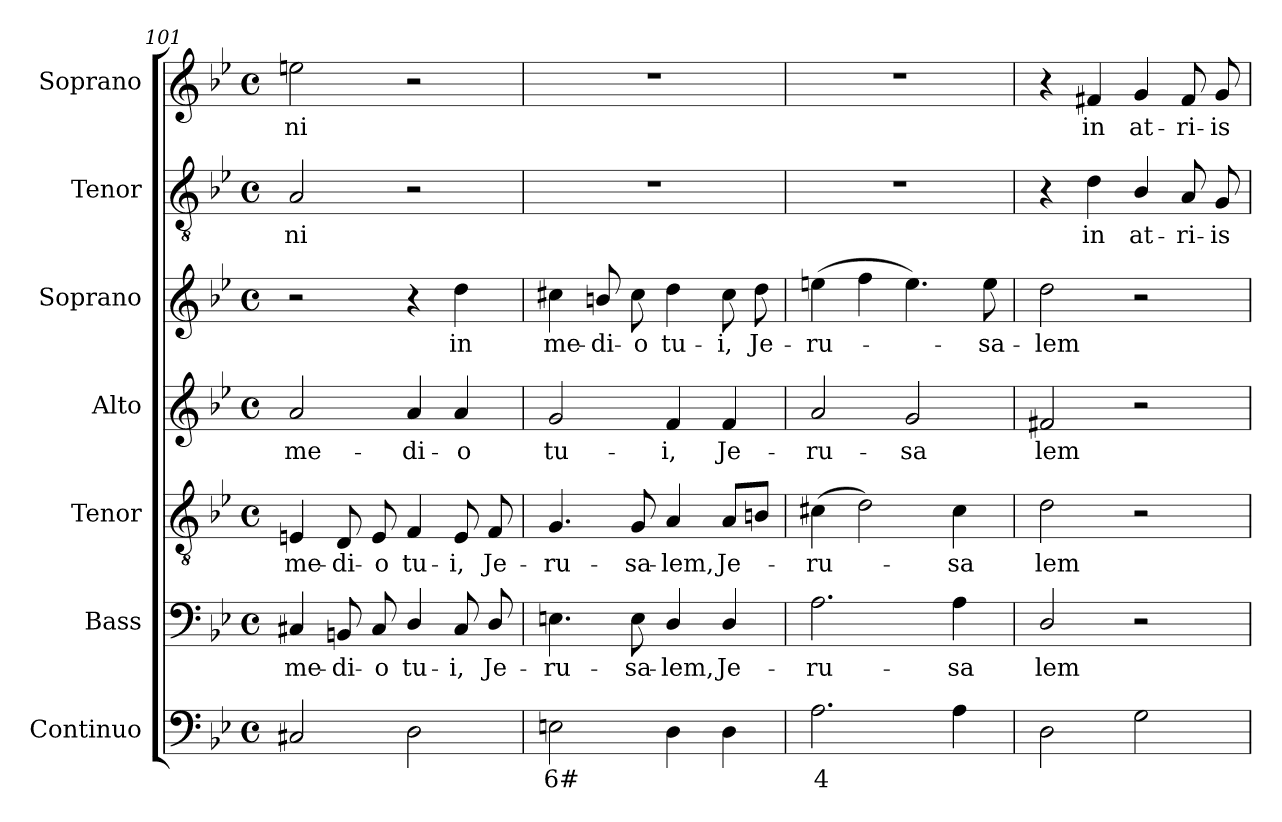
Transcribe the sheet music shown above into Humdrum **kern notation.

**kern	**text	**kern	**text	**kern	**text	**kern	**text	**kern	**text	**kern	**text	**kern	**text
*part7	*part7	*part6	*part6	*part5	*part5	*part4	*part4	*part3	*part3	*part2	*part2	*part1	*part1
*staff7	*staff7	*staff6	*staff6	*staff5	*staff5	*staff4	*staff4	*staff3	*staff3	*staff2	*staff2	*staff1	*staff1
*I"Continuo	*	*I"Bass	*	*I"Tenor	*	*I"Alto	*	*I"Soprano	*	*I"Tenor	*	*I"Soprano	*
*I'Cont.	*	*I'B.	*	*I'T.	*	*I'A.	*	*I'S.	*	*I'T.	*	*I'S.	*
*clefF4	*	*clefF4	*	*clefGv2	*	*clefG2	*	*clefG2	*	*clefGv2	*	*clefG2	*
*	*	*	*	*ITrd7c12	*	*	*	*	*	*ITrd7c12	*	*	*
*k[b-e-]	*	*k[b-e-]	*	*k[b-e-]	*	*k[b-e-]	*	*k[b-e-]	*	*k[b-e-]	*	*k[b-e-]	*
*B-:	*	*B-:	*	*B-:	*	*B-:	*	*B-:	*	*B-:	*	*B-:	*
*M4/4	*	*M4/4	*	*M4/4	*	*M4/4	*	*M4/4	*	*M4/4	*	*M4/4	*
*met(c)	*	*met(c)	*	*met(c)	*	*met(c)	*	*met(c)	*	*met(c)	*	*met(c)	*
=101	=101	=101	=101	=101	=101	=101	=101	=101	=101	=101	=101	=101	=101
!	!	!	!LO:LY:b:color=#000000	!	!	!	!	!	!	!	!	!	!
!	!	!	!	!	!LO:LY:b:color=#000000	!	!	!	!	!	!	!	!
!	!	!	!	!	!	!	!LO:LY:b:color=#000000	!	!	!	!	!	!
!	!	!	!	!	!	!	!	!	!	!	!LO:LY:b:color=#000000	!	!
!	!	!	!	!	!	!	!	!	!	!	!	!	!LO:LY:b:color=#000000
2C#Xi/	.	4C#Xi/	me-	4EEni/	me-	2ai/	me-	2r	.	2AAi/	-ni	2eeni\	-ni
!	!	!	!LO:LY:b:color=#000000	!	!	!	!	!	!	!	!	!	!
!	!	!	!	!	!LO:LY:b:color=#000000	!	!	!	!	!	!	!	!
.	.	8BBni/	-di-	8DDi/	-di-	.	.	.	.	.	.	.	.
!	!	!	!LO:LY:b:color=#000000	!	!	!	!	!	!	!	!	!	!
!	!	!	!	!	!LO:LY:b:color=#000000	!	!	!	!	!	!	!	!
.	.	8C#i/	-o	8EEi/	-o	.	.	.	.	.	.	.	.
!	!	!	!LO:LY:b:color=#000000	!	!	!	!	!	!	!	!	!	!
!	!	!	!	!	!LO:LY:b:color=#000000	!	!	!	!	!	!	!	!
!	!	!	!	!	!	!	!LO:LY:b:color=#000000	!	!	!	!	!	!
2Di\	.	4Di/	tu-	4FFi/	tu-	4ai/	-di-	4r	.	2r	.	2r	.
!	!	!	!LO:LY:b:color=#000000	!	!	!	!	!	!	!	!	!	!
!	!	!	!	!	!LO:LY:b:color=#000000	!	!	!	!	!	!	!	!
!	!	!	!	!	!	!	!LO:LY:b:color=#000000	!	!	!	!	!	!
!	!	!	!	!	!	!	!	!	!LO:LY:b:color=#000000	!	!	!	!
.	.	8C#i/	-i,	8EEi/	-i,	4ai/	-o	4ddi\	in	.	.	.	.
!	!	!	!LO:LY:b:color=#000000	!	!	!	!	!	!	!	!	!	!
!	!	!	!	!	!LO:LY:b:color=#000000	!	!	!	!	!	!	!	!
.	.	8Di/	Je-	8FFi/	Je-	.	.	.	.	.	.	.	.
!!LO:LB:g=z
=102	=102	=102	=102	=102	=102	=102	=102	=102	=102	=102	=102	=102	=102
!	!LO:LY:b:color=#000000	!	!	!	!	!	!	!	!	!	!	!	!
!	!	!	!LO:LY:b:color=#000000	!	!	!	!	!	!	!	!	!	!
!	!	!	!	!	!LO:LY:b:color=#000000	!	!	!	!	!	!	!	!
!	!	!	!	!	!	!	!LO:LY:b:color=#000000	!	!	!	!	!	!
!	!	!	!	!	!	!	!	!	!LO:LY:b:color=#000000	!	!	!	!
2Eni\	6#	4.Eni\	-ru-	4.GGi/	-ru-	2gi/	tu-	4cc#Xi\	me-	1r	.	1r	.
!	!	!	!	!	!	!	!	!	!LO:LY:b:color=#000000	!	!	!	!
.	.	.	.	.	.	.	.	8bni/	-di-	.	.	.	.
!	!	!	!LO:LY:b:color=#000000	!	!	!	!	!	!	!	!	!	!
!	!	!	!	!	!LO:LY:b:color=#000000	!	!	!	!	!	!	!	!
!	!	!	!	!	!	!	!	!	!LO:LY:b:color=#000000	!	!	!	!
.	.	8Ei\	-sa-	8GGi/	-sa-	.	.	8cc#i\	-o	.	.	.	.
!	!	!	!LO:LY:b:color=#000000	!	!	!	!	!	!	!	!	!	!
!	!	!	!	!	!LO:LY:b:color=#000000	!	!	!	!	!	!	!	!
!	!	!	!	!	!	!	!LO:LY:b:color=#000000	!	!	!	!	!	!
!	!	!	!	!	!	!	!	!	!LO:LY:b:color=#000000	!	!	!	!
4Di\	.	4Di/	-lem,	4AAi/	-lem,	4fi/	-i,	4ddi\	tu-	.	.	.	.
!	!	!	!LO:LY:b:color=#000000	!	!	!	!	!	!	!	!	!	!
!	!	!	!	!	!LO:LY:b:color=#000000	!	!	!	!	!	!	!	!
!	!	!	!	!	!	!	!LO:LY:b:color=#000000	!	!	!	!	!	!
!	!	!	!	!	!	!	!	!	!LO:LY:b:color=#000000	!	!	!	!
4Di\	.	4Di/	Je-	8AAi/L	Je-	4fi/	Je-	8cc#i\	-i,	.	.	.	.
!	!	!	!	!	!	!	!	!	!LO:LY:b:color=#000000	!	!	!	!
.	.	.	.	8BBni/J	.	.	.	8ddi\	Je-	.	.	.	.
=103	=103	=103	=103	=103	=103	=103	=103	=103	=103	=103	=103	=103	=103
!	!LO:LY:b:color=#000000	!	!	!	!	!	!	!	!	!	!	!	!
!	!	!	!LO:LY:b:color=#000000	!	!	!	!	!	!	!	!	!	!
!	!	!	!	!	!LO:LY:b:color=#000000	!	!	!	!	!	!	!	!
!	!	!	!	!	!	!	!LO:LY:b:color=#000000	!	!	!	!	!	!
!	!	!	!	!	!	!	!	!	!LO:LY:b:color=#000000	!	!	!	!
2.Ai\	4	2.Ai\	-ru-	(4C#Xi\	-ru-	2ai/	-ru-	(4eeni\	-ru-	1r	.	1r	.
.	.	.	.	2Di\)	.	.	.	4ffi\	.	.	.	.	.
!	!	!	!	!	!	!	!LO:LY:b:color=#000000	!	!	!	!	!	!
.	.	.	.	.	.	2gi/	-sa	4.eei\)	.	.	.	.	.
!	!	!	!LO:LY:b:color=#000000	!	!	!	!	!	!	!	!	!	!
!	!	!	!	!	!LO:LY:b:color=#000000	!	!	!	!	!	!	!	!
4Ai\	.	4Ai\	-sa	4C#i\	-sa	.	.	.	.	.	.	.	.
!	!	!	!	!	!	!	!	!	!LO:LY:b:color=#000000	!	!	!	!
.	.	.	.	.	.	.	.	8eei\	-sa-	.	.	.	.
=104	=104	=104	=104	=104	=104	=104	=104	=104	=104	=104	=104	=104	=104
!	!	!	!LO:LY:b:color=#000000	!	!	!	!	!	!	!	!	!	!
!	!	!	!	!	!LO:LY:b:color=#000000	!	!	!	!	!	!	!	!
!	!	!	!	!	!	!	!LO:LY:b:color=#000000	!	!	!	!	!	!
!	!	!	!	!	!	!	!	!	!LO:LY:b:color=#000000	!	!	!	!
2Di\	.	2Di/	lem	2Di\	lem	2f#Xi/	lem	2ddi\	-lem	4r	.	4r	.
!	!	!	!	!	!	!	!	!	!	!	!LO:LY:b:color=#000000	!	!
!	!	!	!	!	!	!	!	!	!	!	!	!	!LO:LY:b:color=#000000
.	.	.	.	.	.	.	.	.	.	4Di\	in	4f#Xi/	in
!	!	!	!	!	!	!	!	!	!	!	!LO:LY:b:color=#000000	!	!
!	!	!	!	!	!	!	!	!	!	!	!	!	!LO:LY:b:color=#000000
2Gi\	.	2r	.	2r	.	2r	.	2r	.	4BB-i/	at-	4gi/	at-
!	!	!	!	!	!	!	!	!	!	!	!LO:LY:b:color=#000000	!	!
!	!	!	!	!	!	!	!	!	!	!	!	!	!LO:LY:b:color=#000000
.	.	.	.	.	.	.	.	.	.	8AAi/	-ri-	8f#i/	-ri-
!	!	!	!	!	!	!	!	!	!	!	!LO:LY:b:color=#000000	!	!
!	!	!	!	!	!	!	!	!	!	!	!	!	!LO:LY:b:color=#000000
.	.	.	.	.	.	.	.	.	.	8GGi/	-is	8gi/	-is
=	=	=	=	=	=	=	=	=	=	=	=	=	=
*-	*-	*-	*-	*-	*-	*-	*-	*-	*-	*-	*-	*-	*-
